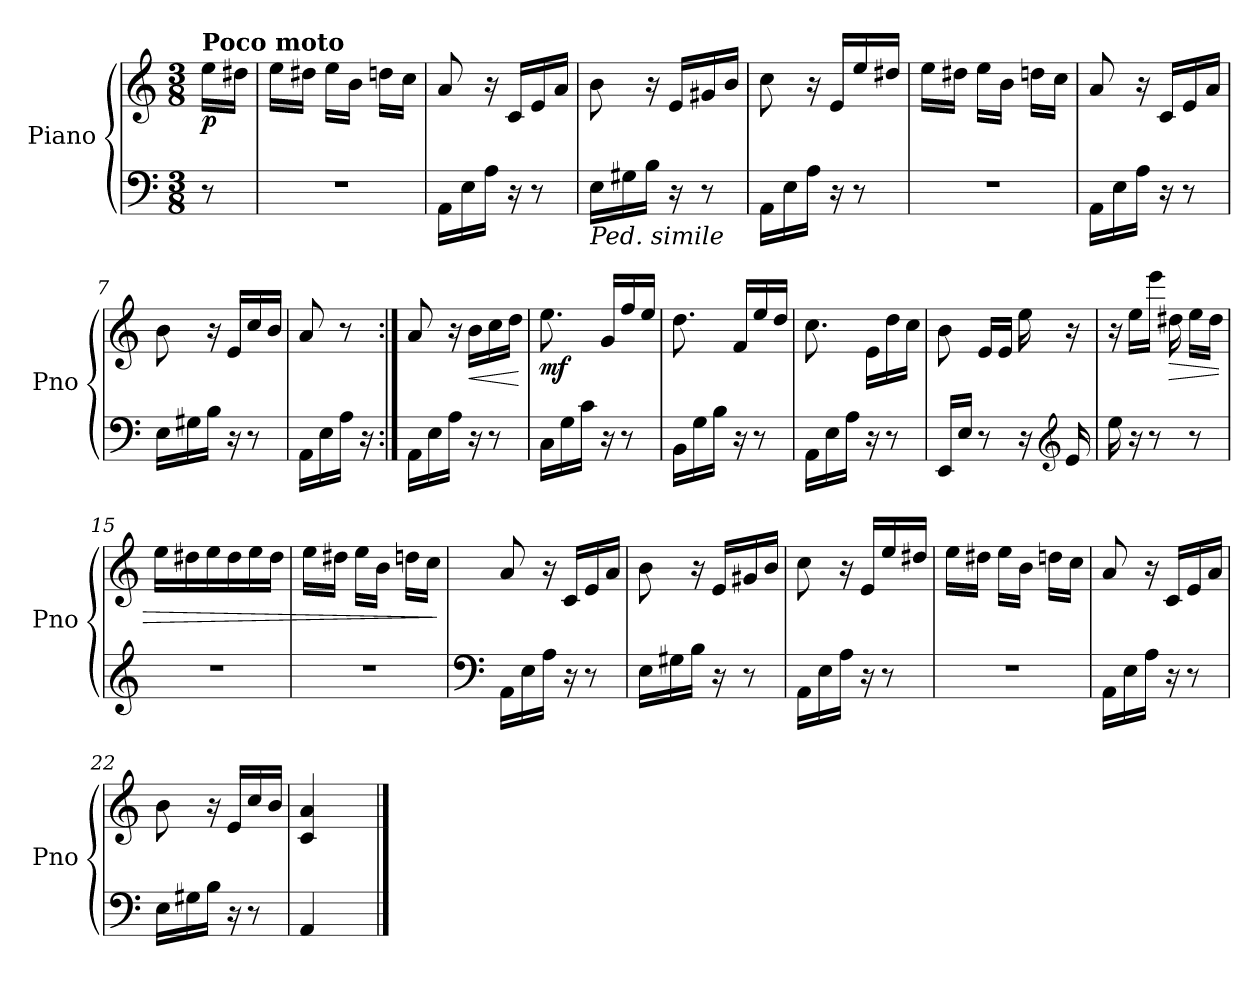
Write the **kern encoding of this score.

**kern	**kern	**dynam
*part1	*part1	*part1
*staff2	*staff1	*staff1/2
*I"Piano	*	*
*I'Pno	*	*
*clefF4	*clefG2	*
*k[]	*k[]	*
*M3/8	*M3/8	*
=	=	=
!	!LO:TX:a:B:t=Poco moto	!
!	!	!LO:DY:b
8r	16ee\LL	p
.	16dd#X\JJ	.
=1	=1	=1
4.r	16ee\LL	.
.	16dd#X\JJ	.
.	16ee\LL	.
.	16b\JJ	.
.	16ddn\LL	.
.	16cc\JJ	.
=2	=2	=2
16AA\LL	8a/	.
16E\	.	.
16A\JJ	16r	.
16r	16c/LL	.
8r	16e/	.
.	16a/JJ	.
=3	=3	=3
!LO:TX:b:i:t=Ped. simile	!	!
16E\LL	8b\	.
16G#X\	.	.
16B\JJ	16r	.
16r	16e/LL	.
8r	16g#X/	.
.	16b/JJ	.
=4	=4	=4
16AA\LL	8cc\	.
16E\	.	.
16A\JJ	16r	.
16r	16e/LL	.
8r	16ee/	.
.	16dd#X/JJ	.
!!LO:LB:g=z
=5	=5	=5
4.r	16ee\LL	.
.	16dd#X\JJ	.
.	16ee\LL	.
.	16b\JJ	.
.	16ddn\LL	.
.	16cc\JJ	.
=6	=6	=6
16AA\LL	8a/	.
16E\	.	.
16A\JJ	16r	.
16r	16c/LL	.
8r	16e/	.
.	16a/JJ	.
=7	=7	=7
16E\LL	8b\	.
16G#X\	.	.
16B\JJ	16r	.
16r	16e/LL	.
8r	16cc/	.
.	16b/JJ	.
=8	=8	=8
16AA\LL	8a/	.
16E\	.	.
16A\JJ	8r	.
16r	.	.
!!LO:LB:g=z
=9:|!	=9:|!	=9:|!
16AA\LL	8a/	.
16E\	.	.
16A\JJ	16r	.
!	!	!LO:HP:b
16r	16b\LL	<
8r	16cc\	.
.	16dd\JJ	.
.	.	[
=10	=10	=10
!	!	!LO:DY:b
16C\LL	8.ee\	mf
16G\	.	.
16c\JJ	.	.
16r	16g/LL	.
8r	16ff/	.
.	16ee/JJ	.
=11	=11	=11
16BB\LL	8.dd\	.
16G\	.	.
16B\JJ	.	.
16r	16f/LL	.
8r	16ee/	.
.	16dd/JJ	.
=12	=12	=12
16AA\LL	8.cc\	.
16E\	.	.
16A\JJ	.	.
16r	16e\LL	.
8r	16dd\	.
.	16cc\JJ	.
!!LO:LB:g=z
=13	=13	=13
16EE/LL	8b\	.
16E/JJ	.	.
8r	16e/LL	.
.	16e/JJ	.
16r	16ee\	.
*clefG2	*	*
16e/	16r	.
=14	=14	=14
16ee\	16r	.
16r	16ee\LL	.
8r	16eee\JJ	.
!	!	!LO:HP:b
.	16dd#X\	>
8r	16ee\LL	.
.	16dd#\JJ	.
=15	=15	=15
4.r	16ee\LL	.
.	16dd#X\	.
.	16ee\	.
.	16dd#\	.
.	16ee\	.
.	16dd#\JJ	.
=16	=16	=16
4.r	16ee\LL	.
.	16dd#X\JJ	.
.	16ee\LL	.
.	16b\JJ	.
.	16ddn\LL	.
.	16cc\JJ	.
.	.	]
=17	=17	=17
*clefF4	*	*
16AA\LL	8a/	.
16E\	.	.
16A\JJ	16r	.
16r	16c/LL	.
8r	16e/	.
.	16a/JJ	.
=18	=18	=18
16E\LL	8b\	.
16G#X\	.	.
16B\JJ	16r	.
16r	16e/LL	.
8r	16g#X/	.
.	16b/JJ	.
!!LO:LB:g=z
=19	=19	=19
16AA\LL	8cc\	.
16E\	.	.
16A\JJ	16r	.
16r	16e/LL	.
8r	16ee/	.
.	16dd#X/JJ	.
=20	=20	=20
4.r	16ee\LL	.
.	16dd#X\JJ	.
.	16ee\LL	.
.	16b\JJ	.
.	16ddn\LL	.
.	16cc\JJ	.
=21	=21	=21
16AA\LL	8a/	.
16E\	.	.
16A\JJ	16r	.
16r	16c/LL	.
8r	16e/	.
.	16a/JJ	.
=22	=22	=22
16E\LL	8b\	.
16G#X\	.	.
16B\JJ	16r	.
16r	16e/LL	.
8r	16cc/	.
.	16b/JJ	.
=23	=23	=23
4AA/	4c/ 4a/	.
8ryy	8ryy	.
==	==	==
*-	*-	*-
